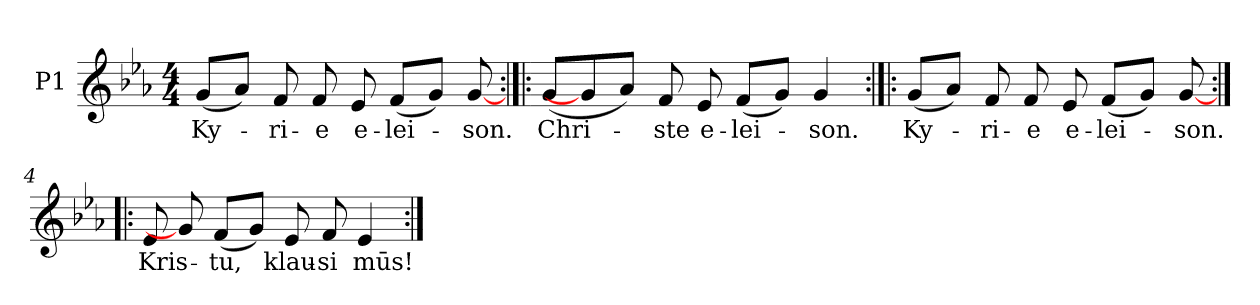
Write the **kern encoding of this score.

**kern	**text
*part1	*part1
*staff1	*staff1
*I"P1	*
!!LO:PB:g=z
*clefG2	*
*k[b-e-a-]	*
*E-:	*
*M4/4	*
=1	=1
!	!LO:LY:b:color=#000000
(8gi/L	Ky-
8a-i/J)	.
!	!LO:LY:b:color=#000000
8fi/	-ri-
!	!LO:LY:b:color=#000000
8fi/	-e
!	!LO:LY:b:color=#000000
8e-i/	e-
!	!LO:LY:b:color=#000000
(8fi/L	-lei-
8gi/J)	.
!	!LO:LY:b:color=#000000
[8gi/	-son.
=2:|!|:	=2:|!|:
!	!LO:LY:b:color=#000000
(8gi/L	Chri-
8gi/]	.
8a-i/J)	.
!	!LO:LY:b:color=#000000
8fi/	-ste
!	!LO:LY:b:color=#000000
8e-i/	e-
!	!LO:LY:b:color=#000000
(8fi/L	-lei-
8gi/J)	.
!	!LO:LY:b:color=#000000
4gi/	-son.
=3:|!|:	=3:|!|:
!	!LO:LY:b:color=#000000
(8gi/L	Ky-
8a-i/J)	.
!	!LO:LY:b:color=#000000
8fi/	-ri-
!	!LO:LY:b:color=#000000
8fi/	-e
!	!LO:LY:b:color=#000000
8e-i/	e-
!	!LO:LY:b:color=#000000
(8fi/L	-lei-
8gi/J)	.
!	!LO:LY:b:color=#000000
[8gi/	-son.
!!LO:LB:g=z
=4:|!|:	=4:|!|:
!	!LO:LY:b:color=#000000
8e-i/	Kris-
8gi/]	.
!	!LO:LY:b:color=#000000
(8fi/L	-tu,
8gi/J)	.
!	!LO:LY:b:color=#000000
8e-i/	klau-
!	!LO:LY:b:color=#000000
8fi/	-si
!	!LO:LY:b:color=#000000
4e-i/	mūs!
=:|!	=:|!
*-	*-
